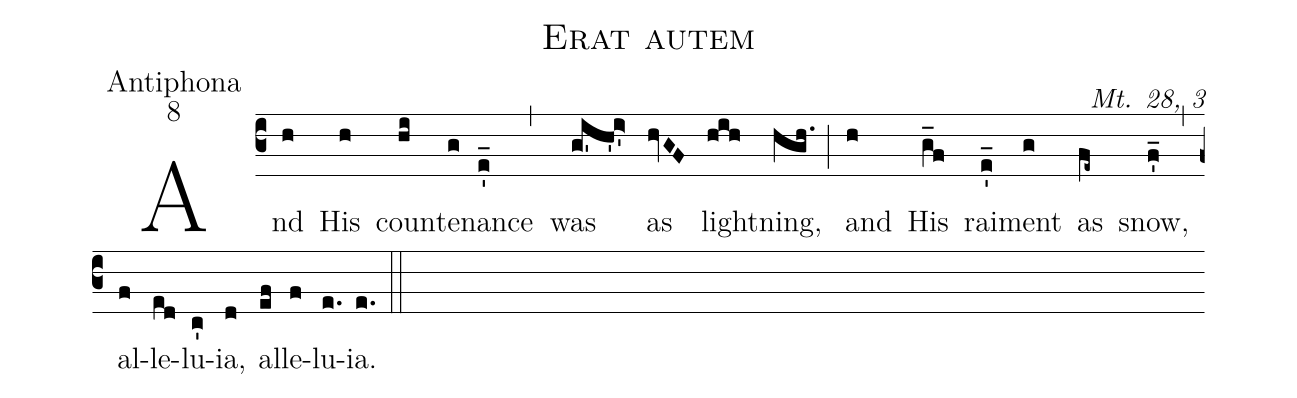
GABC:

name: Erat autem;
office-part: Antiphona;
mode: 8;
commentary: Mt. 28, 3;
%%
(c3)And(h) His(h) coun(hi)te(g)nance(e'_) (,) was(gi'h'i>') as(hvGF) light(hih)ning,(hgh.) (;)
and(h) His(g_f) rai(e'_)ment(g) as(fe~) snow,(f'_) (,)

al(f)le(ed)lu(c')ia,(d) al(ef)le(f)lu(e.)ia.(e.) (::)
